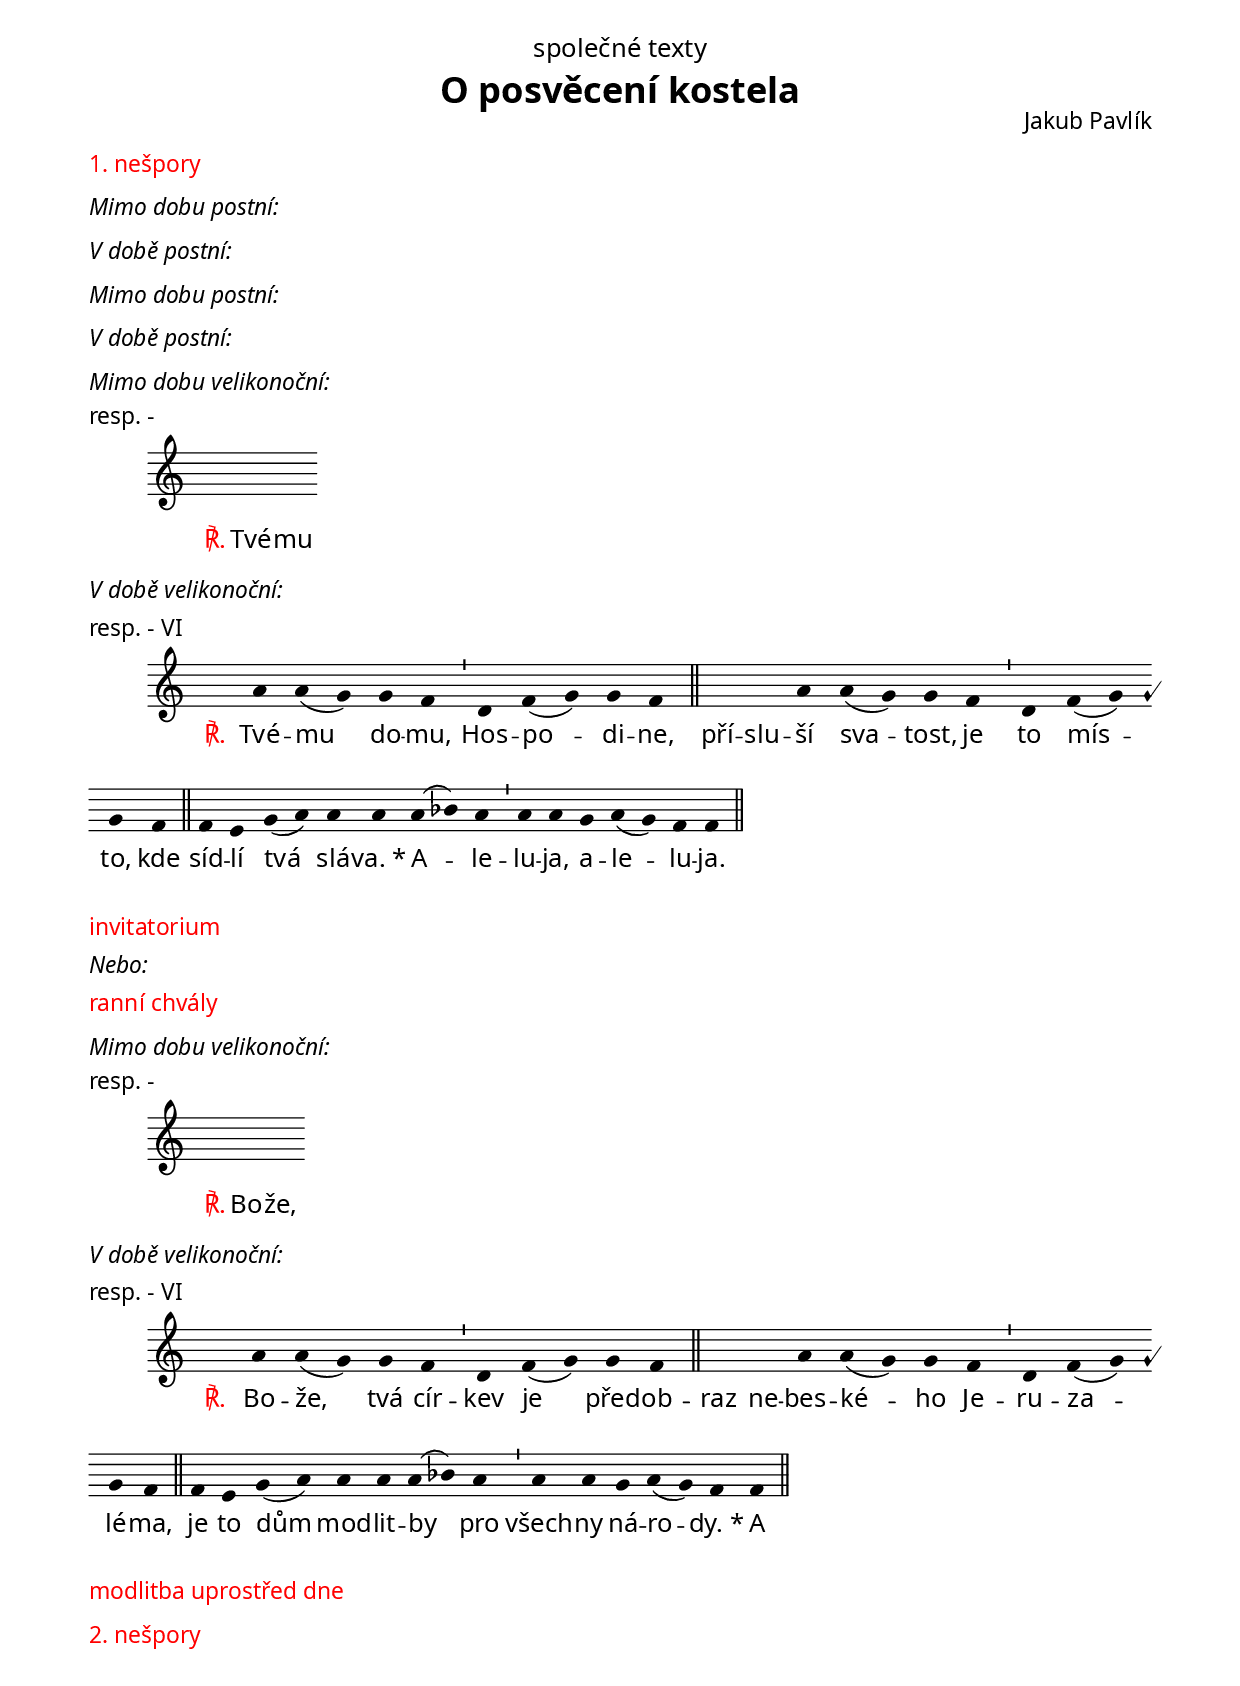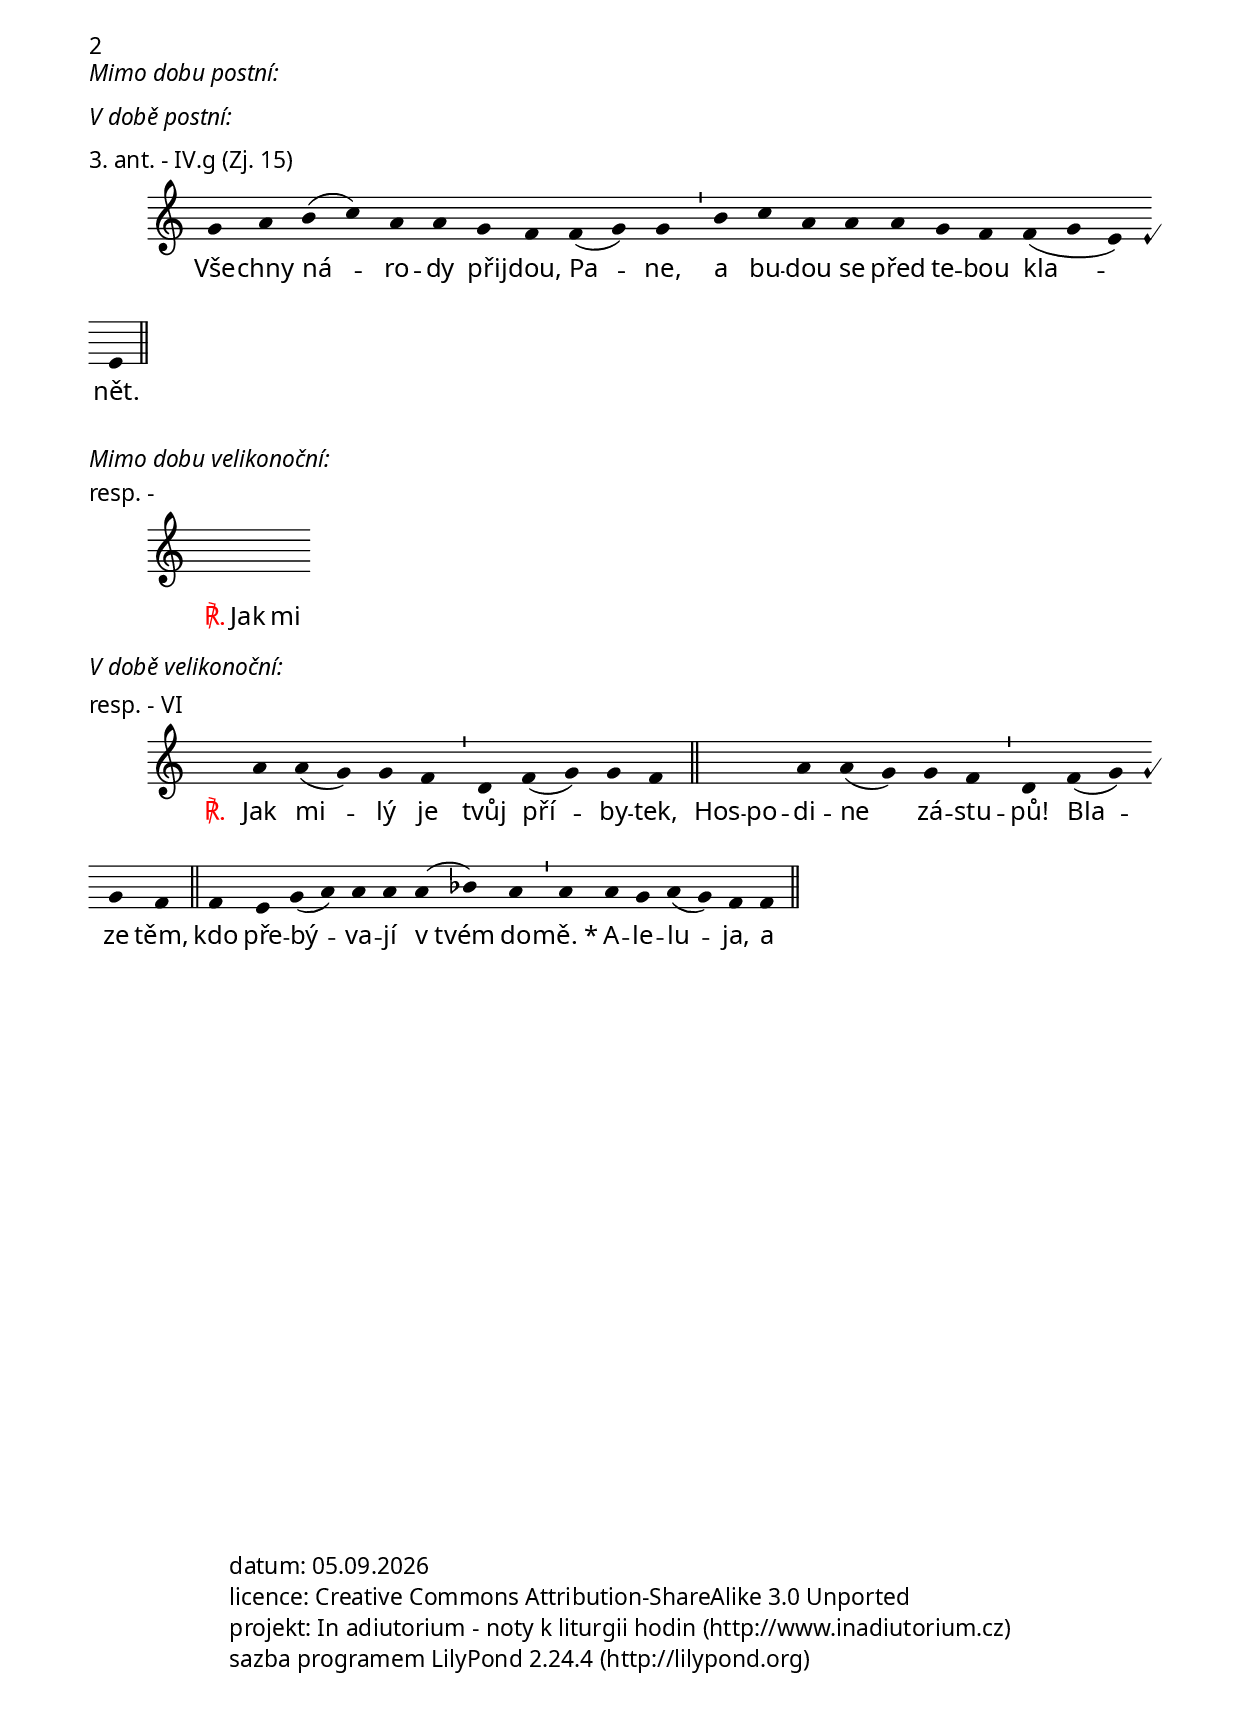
\version "2.16.0"

\include "../spolecne.ly"
\include "../dilyresponsorii.ly"

\header {
  title = \markup\titleCommune "O posvěcení kostela"
  composer = "Jakub Pavlík"
}

\markup {\nadpisHodinka {"1. nešpory"}}

\markup\italic{Mimo dobu postní:}

\score {
  \relative c' {
    \choralniRezim
    
  }
  \addlyrics {
    Ce -- lý Je -- ru -- za -- lém zpí -- vá ra -- dos -- tí,
    všech -- na je -- ho pro -- stran -- ství jsou pl -- ná já -- so -- tu.
    A -- le -- lu -- ja.
  }
  \header {
    quid = "1. ant."
    modus = ""
    differentia = "" 
    psalmus = "Žalm 147-I"
    id = ""
    piece = \markup {\sestavTitulek}
  }
}

\markup\italic{V době postní:}

\score {
  \relative c' {
    \choralniRezim
    
  }
  \addlyrics {
    V_Hos -- po -- di -- no -- vě chrá -- mě
    všich -- ni vo -- la -- jí: Slá -- va!
  }
  \header {
    quid = "1. ant."
    modus = ""
    differentia = "" 
    psalmus = "Žalm 147-I"
    id = ""
    piece = \markup {\sestavTitulek}
  }
}

\score {
  \relative c' {
    \choralniRezim
    
  }
  \addlyrics {
    Hos -- po -- din zpev -- nil zá -- vo -- ry tvých bran,
    po -- žeh -- nal tvým sy -- nům v_to -- bě.
    
    A -- le -- lu -- ja.
  }
  \header {
    quid = "2. ant."
    modus = ""
    differentia = "" 
    psalmus = "Žalm 147-II"
    id = ""
    piece = \markup {\sestavTitulek}
  }
}

\markup\italic{Mimo dobu postní:}

\score {
  \relative c' {
    \choralniRezim
    
  }
  \addlyrics {
    V_Bo -- žím měs -- tě
    já -- sa -- jí zá -- stu -- py sva -- tých
    a an -- dě -- lé zpí -- va -- jí chva -- lo -- zpěv
    před Bo -- žím trů -- nem.
    A -- le -- lu -- ja.
  }
  \header {
    quid = "3. ant."
    modus = ""
    differentia = "" 
    psalmus = "Zj 19"
    id = ""
    piece = \markup {\sestavTitulek}
  }
}

\markup\italic{V době postní:}

\score {
  \relative c' {
    \choralniRezim
    
  }
  \addlyrics {
    Bo -- že, tvá cír -- kev ti vzdá -- vá dí -- ky
    skr -- ze Kris -- ta, tvé -- ho Sy -- na.
  }
  \header {
    quid = "3. ant."
    modus = ""
    differentia = "" 
    psalmus = "Kol 1"
    id = ""
    piece = \markup {\sestavTitulek}
  }
}

\markup\italic{Mimo dobu velikonoční:}

\score {
  \relative c' {
    \choralniRezim
    
    % R
    \neviditelna a
    
    % V
    \neviditelna a
    
    % R
    \neviditelna a
    
    % Slava
  }
  \addlyrics {
    \Response Tvé -- mu do -- mu, Hos -- po -- di -- ne,
    pří -- slu -- ší sva -- tost,_*
    je to mís -- to, kde síd -- lí tvá slá -- va.
    \Verse Mi -- lu -- ji dům, kde pře -- bý -- váš,_*
    \Response je to mís -- to, kde síd -- lí tvá slá -- va.
    \textRespDoxologie
  }
  \header {
    quid = "resp."
    modus = ""
    id = ""
    piece = \markup {\sestavTitulekResp}
  }
}

\markup\italic{V době velikonoční:}

\score {
  \relative c' {
    \choralniRezim
    
    % R
    \neviditelna f
    \respVIalelujaResponsum \barFinalis
    % V
    \neviditelna f
    
    % R
    \neviditelna a
    \respVIalelujaResponsum \barFinalis
    % Slava
    \respVIalelujaDoxologie \barFinalis
  }
  \addlyrics {
    \Response Tvé -- mu do -- mu, Hos -- po -- di -- ne,
    pří -- slu -- ší sva -- tost,
    je to mís -- to, kde síd -- lí tvá slá -- va._* \textRespAleluja
    \Verse Mi -- lu -- ji dům, kde pře -- bý -- váš._*
    \Response \textRespAleluja
    \textRespDoxologie
  }
  \header {
    quid = "resp."
    modus = "VI"
    id = ""
    piece = \markup {\sestavTitulekResp}
  }
} 

\score {
  \relative c' {
    \choralniRezim
    
  }
  \addlyrics {
    Ra -- duj -- te se s_Je -- ru -- za -- lé -- mem
    a já -- sej -- te nad ním,
    všich -- ni, kdo ho mi -- lu -- je -- te.
    
    A -- le -- lu -- ja.
  }
  \header {
    quid = "ant. k Magnificat"
    modus = ""
    differentia = "" 
    psalmus = ""
    id = ""
    piece = \markup {\sestavTitulekBezZalmu}
  }
}

\markup {\nadpisHodinka {"invitatorium"}}

\score {
  \relative c' {
    \choralniRezim
    
  }
  \addlyrics {
    Pojď -- me, klaň -- me se Kris -- tu, na -- še -- mu Pá -- nu;
    on si z_nás sta -- ví svůj du -- chov -- ní chrám.
    
    A -- le -- lu -- ja.
  }
  \header {
    quid = "ant."
    modus = ""
    differentia = "" 
    psalmus = ""
    id = ""
    piece = \markup {\sestavTitulekBezZalmu}
  }
}

\markup\italic{Nebo:}

\score {
  \relative c' {
    \choralniRezim
    
  }
  \addlyrics {
    Pojď -- me, klaň -- me se Kris -- tu, na -- še -- mu Pá -- nu;
    on mi -- lu -- je svou cír -- kev.
    
    A -- le -- lu -- ja.
  }
  \header {
    quid = "ant."
    modus = ""
    differentia = "" 
    psalmus = ""
    id = ""
    piece = \markup {\sestavTitulekBezZalmu}
  }
}

\markup {\nadpisHodinka {"ranní chvály"}}

\score {
  \relative c' {
    \choralniRezim
    
  }
  \addlyrics {
    Můj dům má být do -- mem mod -- lit -- by.
    
    A -- le -- lu -- ja.
  }
  \header {
    quid = "1. ant."
    modus = ""
    differentia = "" 
    psalmus = "Žalm 63"
    id = ""
    piece = \markup {\sestavTitulek}
  }
}

\score {
  \relative c' {
    \choralniRezim
    
  }
  \addlyrics {
    Po -- žeh -- na -- ný jsi, Pa -- ne,
    ve svém sva -- tém chrá -- mě.
  }
  \header {
    quid = "2. ant."
    modus = ""
    differentia = "" 
    psalmus = "Dan 3-III"
    id = ""
    piece = \markup {\sestavTitulek}
  }
}

\score {
  \relative c' {
    \choralniRezim
    
  }
  \addlyrics {
    Chval -- te Hos -- po -- di -- na
    ve sbo -- ru sva -- tých.
    
    A -- le -- lu -- ja.
  }
  \header {
    quid = "3. ant."
    modus = ""
    differentia = "" 
    psalmus = "Žalm 149"
    id = ""
    piece = \markup {\sestavTitulek}
  }
}

\markup\italic{Mimo dobu velikonoční:}

\score {
  \relative c' {
    \choralniRezim
    
    % R
    \neviditelna a
    
    % V
    \neviditelna a
    
    % R
    \neviditelna a
    
    % Slava
  }
  \addlyrics {
    \Response Bo -- že, tvá cír -- kev je před -- ob -- raz
    ne -- bes -- ké -- ho Je -- ru -- za -- lé -- ma,_*
    je to dům mod -- lit -- by pro všech -- ny ná -- ro -- dy.
    \Verse V_ní si shro -- maž -- ďu -- ješ svůj lid,_*
    \Response je to dům mod -- lit -- by pro všech -- ny ná -- ro -- dy.
    \textRespDoxologie
  }
  \header {
    quid = "resp."
    modus = ""
    id = ""
    piece = \markup {\sestavTitulekResp}
  }
}

\markup\italic{V době velikonoční:}

\score {
  \relative c' {
    \choralniRezim
    
    % R
    \neviditelna f
    \respVIalelujaResponsum \barFinalis
    % V
    \neviditelna f
    
    % R
    \neviditelna a
    \respVIalelujaResponsum \barFinalis
    % Slava
    \respVIalelujaDoxologie \barFinalis
  }
  \addlyrics {
    \Response Bo -- že, tvá cír -- kev je před -- ob -- raz
    ne -- bes -- ké -- ho Je -- ru -- za -- lé -- ma,
    je to dům mod -- lit -- by pro všech -- ny ná -- ro -- dy._* \textRespAleluja
    \Verse V_ní si shro -- maž -- ďu -- ješ svůj lid._*
    \Response \textRespAleluja
    \textRespDoxologie
  }
  \header {
    quid = "resp."
    modus = "VI"
    id = ""
    piece = \markup {\sestavTitulekResp}
  }
} 

\score {
  \relative c' {
    \choralniRezim
    
  }
  \addlyrics {
    Je -- žíš ře -- kl:
    »Za -- che -- e, pojď ry -- chle do -- lů:
    dnes mu -- sím zů -- stat v_tvém do -- mě«
    a on ry -- chle sle -- zl do -- lů
    a s_ra -- dos -- tí ho při -- jal;
    s_Kris -- tem při -- šla do to -- ho -- to do -- mu spá -- sa.
    
    A -- le -- lu -- ja.
  }
  \header {
    quid = "ant. k Benedictus"
    modus = ""
    differentia = "" 
    psalmus = ""
    id = ""
    piece = \markup {\sestavTitulekBezZalmu}
  }
}

\markup {\nadpisHodinka {"modlitba uprostřed dne"}}

\score {
  \relative c' {
    \choralniRezim
    
  }
  \addlyrics {
    Bo -- ží chrám je sva -- tý:
    je to Bo -- ží po -- le,
    Bo -- ží stav -- ba.
    
    A -- le -- lu -- ja.
  }
  \header {
    quid = "ant. dopoledne"
    modus = ""
    differentia = "" 
    psalmus = ""
    id = ""
    piece = \markup {\sestavTitulekBezZalmu}
  }
}

\score {
  \relative c' {
    \choralniRezim
    
  }
  \addlyrics {
    Tvé -- mu do -- mu pří -- slu -- ší sva -- tost, Hos -- po -- di -- ne,
    na věč -- né ča -- sy.
    
    A -- le -- lu -- ja.
  }
  \header {
    quid = "ant. v poledne"
    modus = ""
    differentia = "" 
    psalmus = ""
    id = ""
    piece = \markup {\sestavTitulekBezZalmu}
  }
}

\score {
  \relative c' {
    \choralniRezim
    
  }
  \addlyrics {
    Bo -- ží dům je pev -- ně zbu -- do -- va -- ný,
    je -- ho zá -- kla -- dy jsou na pev -- né ská -- le.
    
    A -- le -- lu -- ja.
  }
  \header {
    quid = "ant. odpoledne"
    modus = ""
    differentia = "" 
    psalmus = ""
    id = ""
    piece = \markup {\sestavTitulekBezZalmu}
  }
}

\markup {\nadpisHodinka {"2. nešpory"}}

\score {
  \relative c' {
    \choralniRezim
    
  }
  \addlyrics {
    Bůh po -- svě -- til svůj pří -- by -- tek:
    bu -- de v_něm byd -- let na -- vě -- ky.
    
    A -- le -- lu -- ja.
  }
  \header {
    quid = "1. ant."
    modus = ""
    differentia = "" 
    psalmus = "Žalm 46"
    id = ""
    piece = \markup {\sestavTitulek}
  }
}

\score {
  \relative c' {
    \choralniRezim
    
  }
  \addlyrics {
    Do do -- mu Hos -- po -- di -- no -- va
    pů -- jde -- me s_ra -- dos -- tí.
    
    A -- le -- lu -- ja.
  }
  \header {
    quid = "2. ant."
    modus = ""
    differentia = "" 
    psalmus = "Žalm 122"
    id = ""
    piece = \markup {\sestavTitulek}
  }
}

\markup\italic{Mimo dobu postní:}

\score {
  \relative c' {
    \choralniRezim
    
  }
  \addlyrics {
    Chval -- te na -- še -- ho Bo -- ha,
    všich -- ni je -- ho sva -- tí.
    A -- le -- lu -- ja.
  }
  \header {
    quid = "3. ant."
    modus = ""
    differentia = "" 
    psalmus = "Zj 19"
    id = ""
    piece = \markup {\sestavTitulek}
  }
}

\markup\italic{V době postní:}

\score {
  \relative c'' {
    \choralniRezim
    g4 a b( c) a a g f f( g) g \barMin
    b c a a a g f f( g e) e \barFinalis
  }
  \addlyrics {
    Vše -- chny ná -- ro -- dy při -- jdou, Pa -- ne, 
    a bu -- dou se před te -- bou kla -- nět.
  }
  \header {
    modus = "IV"
    differentia = "g" 
    quid = "3. ant."  
    psalmus = "Zj. 15"
    id = ""
    fons = "žaltář, pátek 1.t., nešp., 3. ant."
    piece = \markup {\sestavTitulek}
  }
}

\markup\italic{Mimo dobu velikonoční:}

\score {
  \relative c' {
    \choralniRezim
    
    % R
    \neviditelna a
    
    % V
    \neviditelna a
    
    % R
    \neviditelna a
    
    % Slava
  }
  \addlyrics {
    \Response Jak mi -- lý je tvůj pří -- by -- tek,
    Hos -- po -- di -- ne zá -- stu -- pů!_*
    Bla -- ze těm, kdo pře -- bý -- va -- jí v_tvém do -- mě.
    \Verse Tou -- ží, ba prah -- ne má du -- še po tvých sí -- ních._*
    \Response Bla -- ze těm, kdo pře -- bý -- va -- jí v_tvém do -- mě.
    \textRespDoxologie
  }
  \header {
    quid = "resp."
    modus = ""
    id = ""
    piece = \markup {\sestavTitulekResp}
  }
}

\markup\italic{V době velikonoční:}

\score {
  \relative c' {
    \choralniRezim
    
    % R
    \neviditelna f
    \respVIalelujaResponsum \barFinalis
    % V
    \neviditelna f
    
    % R
    \neviditelna a
    \respVIalelujaResponsum \barFinalis
    % Slava
    \respVIalelujaDoxologie \barFinalis
  }
  \addlyrics {
    \Response Jak mi -- lý je tvůj pří -- by -- tek,
    Hos -- po -- di -- ne zá -- stu -- pů!
    Bla -- ze těm, kdo pře -- bý -- va -- jí v_tvém do -- mě._* \textRespAleluja
    \Verse Tou -- ží, ba prah -- ne má du -- še po tvých sí -- ních._*
    \Response \textRespAleluja
    \textRespDoxologie
  }
  \header {
    quid = "resp."
    modus = "VI"
    id = ""
    piece = \markup {\sestavTitulekResp}
  }
} 

\score {
  \relative c' {
    \choralniRezim
    
  }
  \addlyrics {
    Sva -- tý je dům Bo -- ží:
    dům, v_němž se vzý -- vá Bo -- ží jmé -- no
    a kde Bůh pře -- bý -- vá me -- zi ná -- mi.
  }
  \header {
    quid = "ant. k Magnificat"
    modus = ""
    differentia = "" 
    psalmus = ""
    id = ""
    piece = \markup {\sestavTitulekBezZalmu}
  }
}